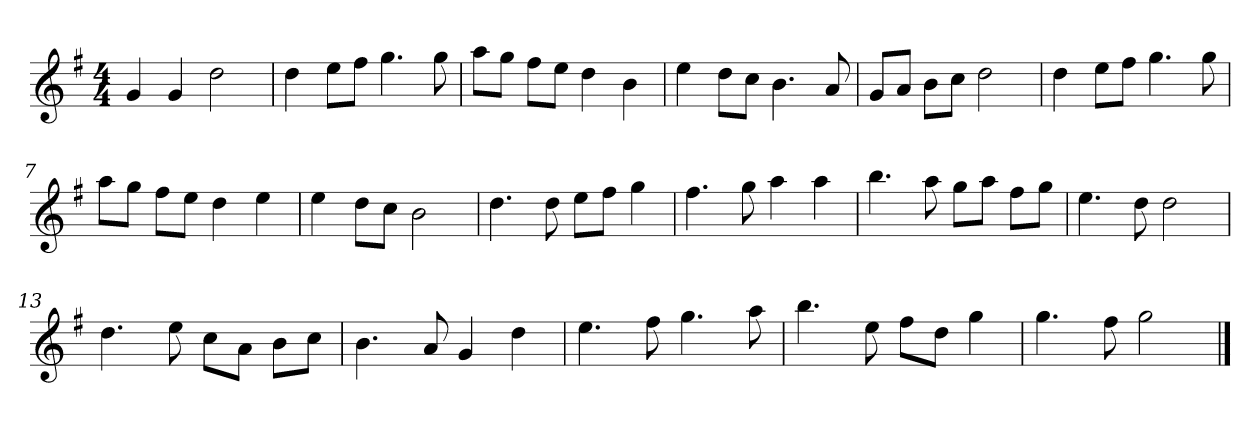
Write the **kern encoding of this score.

**kern
*part1
*staff1
*k[f#]
*M4/4
*MM120
=1
4g
4g
2dd
=2
4dd
8eeL
8ff#J
4.gg
8gg
=3
8aaL
8ggJ
8ff#L
8eeJ
4dd
4b
=4
4ee
8ddL
8ccJ
4.b
8a
=5
8gL
8aJ
8bL
8ccJ
2dd
=6
4dd
8eeL
8ff#J
4.gg
8gg
=7
8aaL
8ggJ
8ff#L
8eeJ
4dd
4ee
=8
4ee
8ddL
8ccJ
2b
=9
4.dd
8dd
8eeL
8ff#J
4gg
=10
4.ff#
8gg
4aa
4aa
=11
4.bb
8aa
8ggL
8aaJ
8ff#L
8ggJ
=12
4.ee
8dd
2dd
=13
4.dd
8ee
8ccL
8aJ
8bL
8ccJ
=14
4.b
8a
4g
4dd
=15
4.ee
8ff#
4.gg
8aa
=16
4.bb
8ee
8ff#L
8ddJ
4gg
=17
4.gg
8ff#
2gg
==
*-
